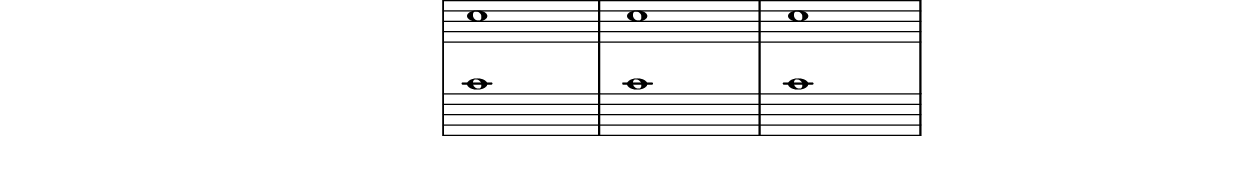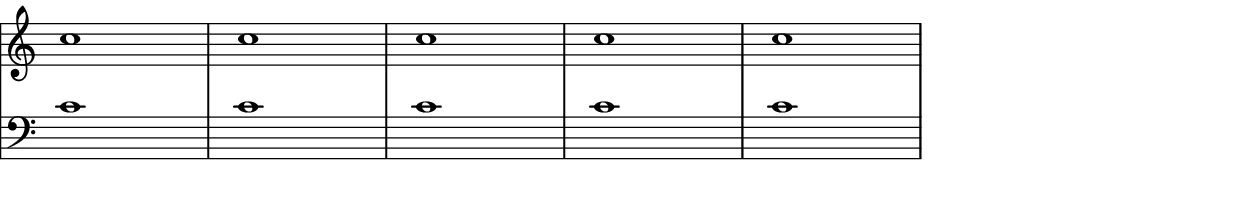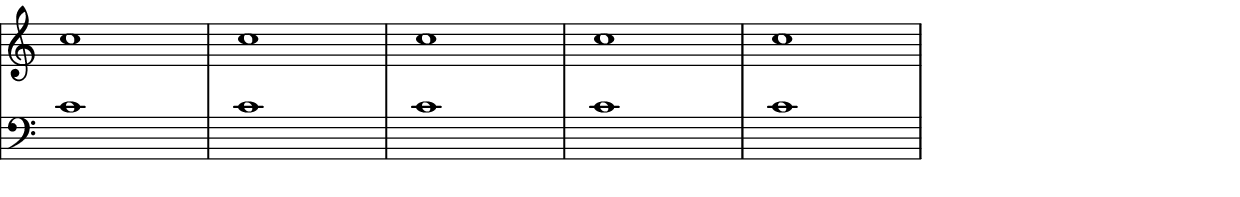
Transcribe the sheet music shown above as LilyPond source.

%% Generated by lilypond-book
%% Options: [exampleindent=10.16\mm,indent=0\mm,line-width=160\mm,paper-height=845.047\pt,paper-width=597.508\pt,papersize='(cons (* 597.508 pt) (* 845.047 pt))]
\include "lilypond-book-preamble.ly"


% ****************************************************************
% Start cut-&-pastable-section
% ****************************************************************

#(ly:set-option 'eps-box-padding 3.000000)



\paper {
  #(set-paper-size '(cons (* 597.508 pt) (* 845.047 pt)))
  indent = 0\mm
  line-width = 160\mm
  % offset the left padding, also add 1mm as lilypond creates cropped
  % images with a little space on the right
  line-width = #(- line-width (* mm  3.000000) (* mm 1))
}

\layout {
  
}




% ****************************************************************
% ly snippet:
% ****************************************************************
\sourcefilename "snippets/removing-brace-on-first-line-of-piano-score.ly"
\sourcefileline 0
%% DO NOT EDIT this file manually; it was automatically
%% generated from the LilyPond Snippet Repository
%% (http://lsr.di.unimi.it).
%%
%% Make any changes in the LSR itself, or in
%% `Documentation/snippets/new/`, then run
%% `scripts/auxiliar/makelsr.pl`.
%%
%% This file is in the public domain.

\version "2.24.0"

\header {
%% Translation of GIT committish: a8a85e19654e46d725563e6deba44083ef137a2c
  texidocja = "
このスニペットは、@code{PianoStaff} や @code{GrandStaff} から@c
先頭にあるブレース (波括弧) を削除しています。これは譜刻された既存の音楽の@c
一部を切り取って見せる場合に有用です。

これは @code{\\alterBroken} を使用しています。
"
  doctitleja = "ピアノ曲の先頭にあるブレースを削除する"

%% Translation of GIT committish: 41a008e75e2fe29536406cdf0d71c32a4606f2b8
  texidocfr = "
Dans cet extrait est supprimée la première accolade d'un
@code{PianoStaff} ou d'un @code{GrandStaff}, ainsi que les clefs.

Ceci peut s'avérer utile pour couper et coller l'image générée dans de
la musique préexistante.

Est utilisée la fonction @code{\\alterBroken}.
"

  doctitlefr = "Retrait de l'accolade à la première ligne d'une pièce pour piano"

  lsrtags = "keyboards, staff-notation, tweaks-and-overrides"

  texidoc = "
This snippet removes the first brace from a @code{PianoStaff} or a
@code{GrandStaff}, together with the clefs.

It may be useful when cutting and pasting the engraved image into
existing music.

It uses @code{\\alterBroken}.
"

  doctitle = "Removing brace on first line of piano score"
} % begin verbatim


someMusic =  {
  \once \override Staff.Clef.stencil = ##f
  \once \override Staff.TimeSignature.stencil = ##f
  \repeat unfold 3 c1 \break
  \repeat unfold 5 c1 \break
  \repeat unfold 5 c1
}

\score {
  \new PianoStaff
  <<
    \new Staff = "right" \relative c'' \someMusic
    \new Staff = "left" \relative c' { \clef F \someMusic }
  >>
  \layout {
    indent=75
    \context {
      \PianoStaff
      \alterBroken transparent #'(#t) SystemStartBrace
    }
  }
}

\paper { tagline = ##f }



% ****************************************************************
% end ly snippet
% ****************************************************************
